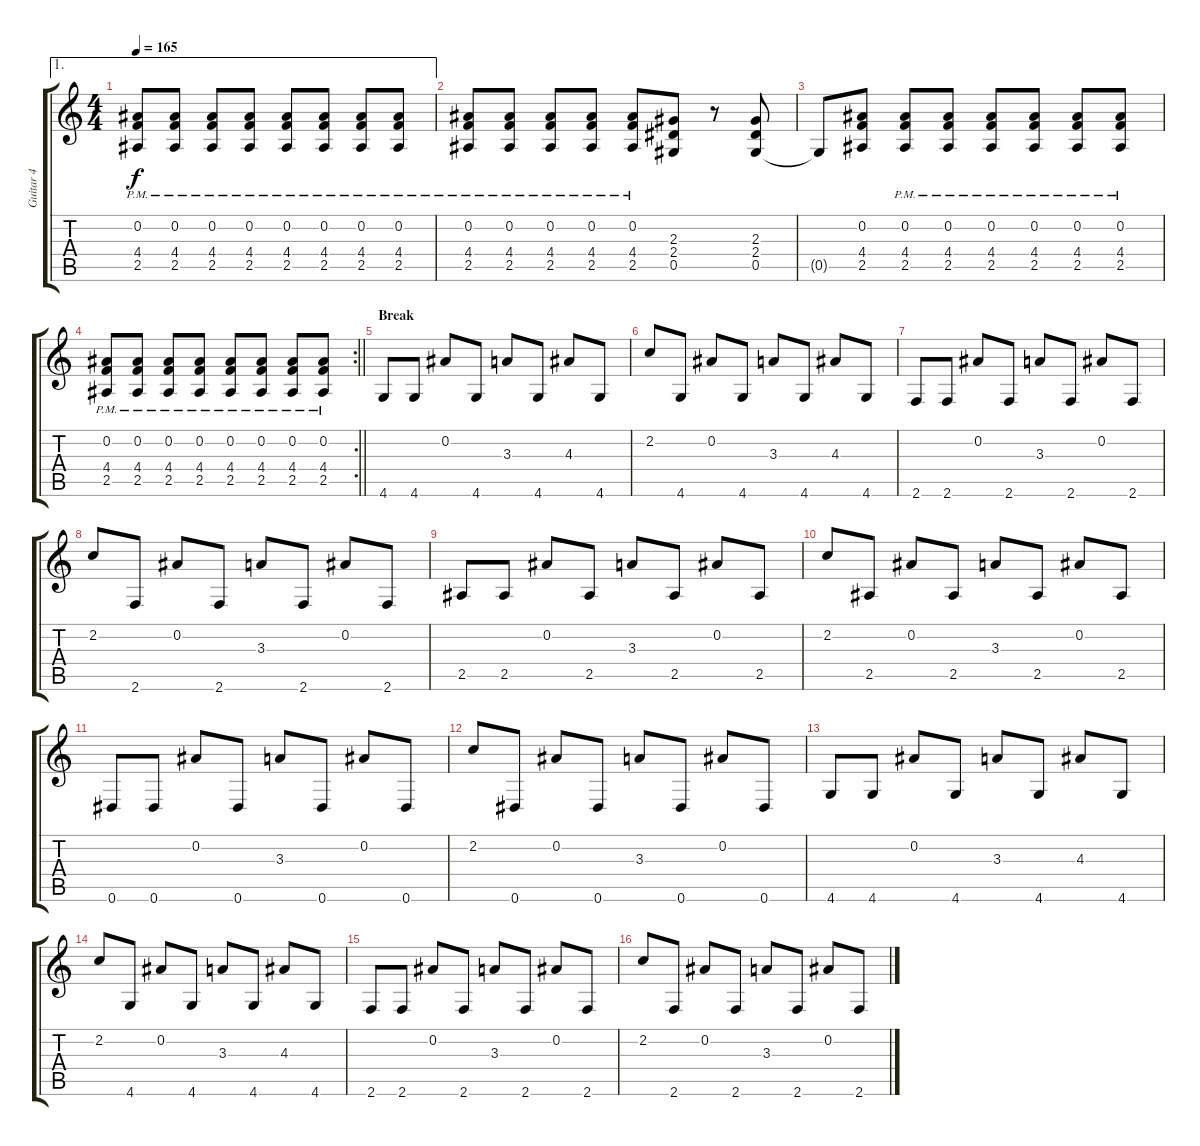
\track ("Guitar 4" "Guitar 4") {instrument overdrivenguitar}
\staff {score tabs}
\tuning (Eb4 Bb3 Gb3 Db3 Ab2 Eb2) {hide}
\ae 1
\ts (4 4)
\tempo 165
\clef g2
\ks c
(0.2{pm} 4.4{pm} 2.5{pm}).8{dy f} (0.2{pm} 4.4{pm} 2.5{pm}).8 (0.2{pm} 4.4{pm} 2.5{pm}).8 (0.2{pm} 4.4{pm} 2.5{pm}).8 (0.2{pm} 4.4{pm} 2.5{pm}).8 (0.2{pm} 4.4{pm} 2.5{pm}).8 (0.2{pm} 4.4{pm} 2.5{pm}).8 (0.2{pm} 4.4{pm} 2.5{pm}).8 |
(0.2{pm} 4.4{pm} 2.5{pm}).8 (0.2{pm} 4.4{pm} 2.5{pm}).8 (0.2{pm} 4.4{pm} 2.5{pm}).8 (0.2{pm} 4.4{pm} 2.5{pm}).8 (0.2{pm} 4.4{pm} 2.5{pm}).8 (2.3 2.4 0.5).8 r.8 (2.3 2.4 0.5).8 |
0.5{t}.8 (0.2 4.4 2.5).8 (0.2{pm} 4.4{pm} 2.5{pm}).8 (0.2{pm} 4.4{pm} 2.5{pm}).8 (0.2{pm} 4.4{pm} 2.5{pm}).8 (0.2{pm} 4.4{pm} 2.5{pm}).8 (0.2{pm} 4.4{pm} 2.5{pm}).8 (0.2{pm} 4.4{pm} 2.5{pm}).8 |
\rc 2
\barLineRight lightlight
(0.2{pm} 4.4{pm} 2.5{pm}).8 (0.2{pm} 4.4{pm} 2.5{pm}).8 (0.2{pm} 4.4{pm} 2.5{pm}).8 (0.2{pm} 4.4{pm} 2.5{pm}).8 (0.2{pm} 4.4{pm} 2.5{pm}).8 (0.2{pm} 4.4{pm} 2.5{pm}).8 (0.2{pm} 4.4{pm} 2.5{pm}).8 (0.2{pm} 4.4{pm} 2.5{pm}).8 |
\section ("" "Break")
4.6.8{volume 11 balance 16} 4.6.8 0.2.8 4.6.8 3.3.8 4.6.8 4.3.8 4.6.8 |
2.2.8 4.6.8 0.2.8 4.6.8 3.3.8 4.6.8 4.3.8 4.6.8 |
2.6.8 2.6.8 0.2.8 2.6.8 3.3.8 2.6.8 0.2.8 2.6.8 |
2.2.8 2.6.8 0.2.8 2.6.8 3.3.8 2.6.8 0.2.8 2.6.8 |
2.5.8 2.5.8 0.2.8 2.5.8 3.3.8 2.5.8 0.2.8 2.5.8 |
2.2.8 2.5.8 0.2.8 2.5.8 3.3.8 2.5.8 0.2.8 2.5.8 |
0.6.8 0.6.8 0.2.8 0.6.8 3.3.8 0.6.8 0.2.8 0.6.8 |
2.2.8 0.6.8 0.2.8 0.6.8 3.3.8 0.6.8 0.2.8 0.6.8 |
4.6.8 4.6.8 0.2.8 4.6.8 3.3.8 4.6.8 4.3.8 4.6.8 |
2.2.8 4.6.8 0.2.8 4.6.8 3.3.8 4.6.8 4.3.8 4.6.8 |
2.6.8 2.6.8 0.2.8 2.6.8 3.3.8 2.6.8 0.2.8 2.6.8 |
2.2.8 2.6.8 0.2.8 2.6.8 3.3.8 2.6.8 0.2.8 2.6.8
